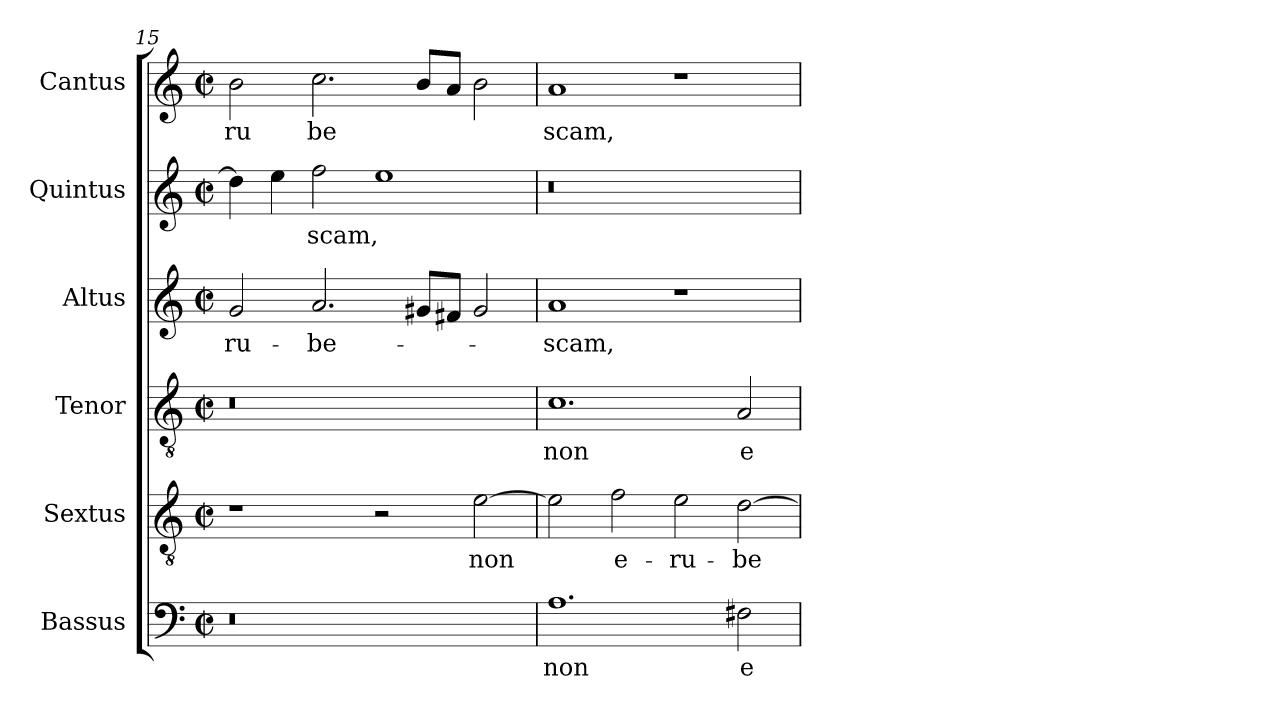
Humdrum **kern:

**kern	**text	**kern	**text	**kern	**text	**kern	**text	**kern	**text	**kern	**text
*part6	*part6	*part5	*part5	*part4	*part4	*part3	*part3	*part2	*part2	*part1	*part1
*staff6	*staff6	*staff5	*staff5	*staff4	*staff4	*staff3	*staff3	*staff2	*staff2	*staff1	*staff1
*I"Bassus	*	*I"Sextus	*	*I"Tenor	*	*I"Altus	*	*I"Quintus	*	*I"Cantus	*
*clefF4	*	*clefGv2	*	*clefGv2	*	*clefG2	*	*clefG2	*	*clefG2	*
*M2/2	*	*M2/2	*	*M2/2	*	*M2/2	*	*M2/2	*	*M2/2	*
*met(c|)	*	*met(c|)	*	*met(c|)	*	*met(c|)	*	*met(c|)	*	*met(c|)	*
=15	=15	=15	=15	=15	=15	=15	=15	=15	=15	=15	=15
!	!	!	!	!	!	!	!LO:LY:b:cj	!	!	!	!LO:LY:b:cj
0r	.	1r	.	0r	.	2g/	-ru-	4dd\]	.	2b\	ru
.	.	.	.	.	.	.	.	4ee\	.	.	.
!	!	!	!	!	!	!	!LO:LY:b:cj	!	!LO:LY:b	!	!LO:LY:b:cj
.	.	.	.	.	.	2.a/	-be-	2ff\	-scam,	2.cc\	be
.	.	2r	.	.	.	.	.	1ee	.	.	.
.	.	.	.	.	.	8g#/L	.	.	.	8b/L	.
.	.	.	.	.	.	8f#/J	.	.	.	8a/J	.
!	!	!	!LO:LY:b	!	!	!	!	!	!	!	!
.	.	[>2e\	non	.	.	2g#/	.	.	.	2b\	.
=16	=16	=16	=16	=16	=16	=16	=16	=16	=16	=16	=16
!	!LO:LY:b:cj	!	!	!	!LO:LY:b:cj	!	!LO:LY:b:cj	!	!	!	!LO:LY:b:cj
1.A	non	2e\]	.	1.c	non	1a	-scam,	0r	.	1a	scam,
!	!	!	!LO:LY:b:cj	!	!	!	!	!	!	!	!
.	.	2f\	e-	.	.	.	.	.	.	.	.
!	!	!	!LO:LY:b:cj	!	!	!	!	!	!	!	!
.	.	2e\	-ru-	.	.	1r	.	.	.	1r	.
!	!LO:LY:b:cj	!	!LO:LY:b:cj	!	!LO:LY:b:cj	!	!	!	!	!	!
2F#X\	e-	[>2d\	-be-	2A/	e	.	.	.	.	.	.
=	=	=	=	=	=	=	=	=	=	=	=
*-	*-	*-	*-	*-	*-	*-	*-	*-	*-	*-	*-
